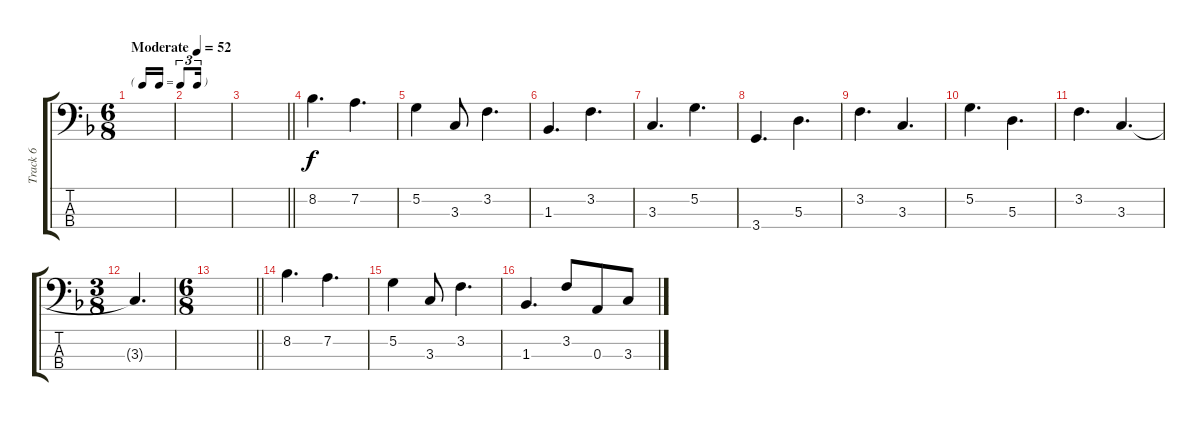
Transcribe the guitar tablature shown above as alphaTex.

\track ("Track 6" "Track 6") {instrument electricbassfinger}
\staff {score tabs}
\tuning (G2 D2 A1 E1) {hide}
\ts (6 8)
\tf triplet16th
\tempo (52 "Moderate")
\clef f4
\ks f
|
|
\barLineRight lightlight
|
8.2.4{d} 7.2.4{d} |
5.2.4 3.3.8 3.2.4{d} |
1.3.4{d} 3.2.4{d} |
3.3.4{d} 5.2.4{d} |
3.4.4{d} 5.3.4{d} |
3.2.4{d} 3.3.4{d} |
5.2.4{d} 5.3.4{d} |
3.2.4{d} 3.3.4{d} |
\ts (3 8)
3.3{t}.4{d} |
\ts (6 8)
\barLineRight lightlight
|
8.2.4{d} 7.2.4{d} |
5.2.4 3.3.8 3.2.4{d} |
1.3.4{d} 3.2.8 0.3.8 3.3.8
